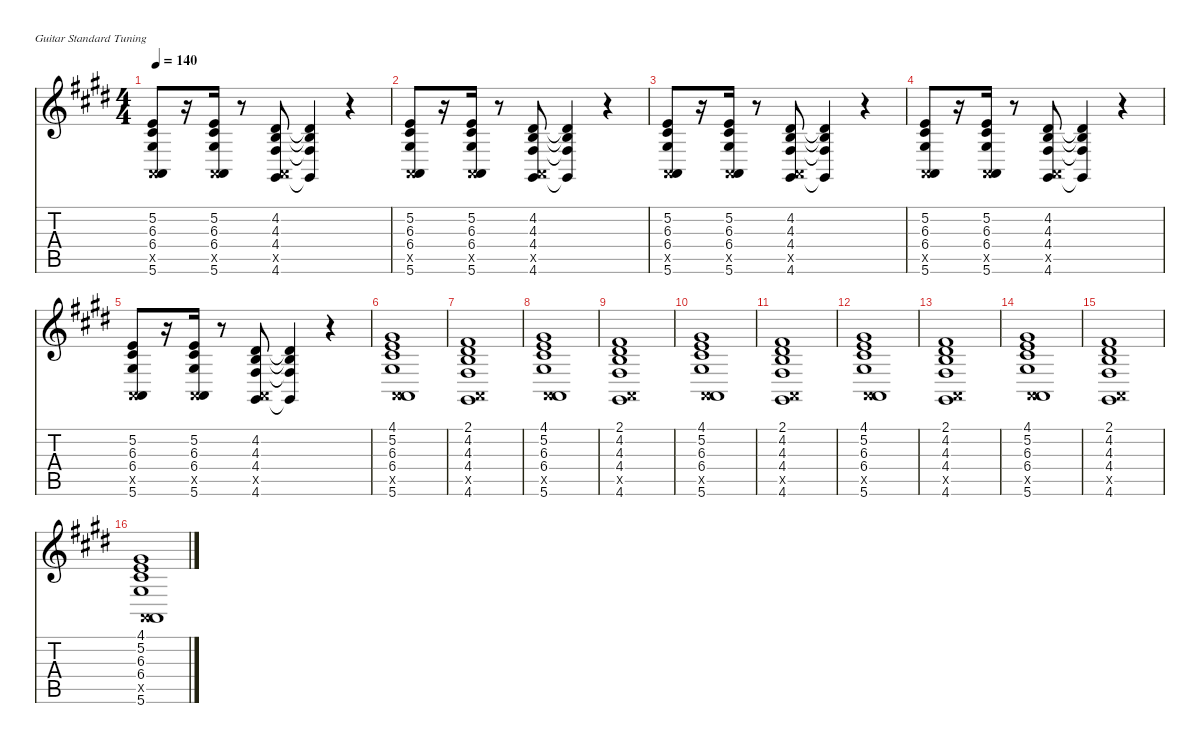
\defaultSystemsLayout 4
\hideDynamics
\bracketExtendMode nobrackets
\singleTrackTrackNamePolicy hidden
\multiTrackTrackNamePolicy hidden
\firstSystemTrackNameMode fullname
\firstSystemTrackNameOrientation horizontal
\otherSystemsTrackNameOrientation horizontal
\track ("Keyboard" "clav.") {instrument clavinet}
\staff {score tabs}
\tuning (E4 B3 G3 D3 A2 E2)
\ts (4 4)
\tempo 140
\clef g2
\ks e
(5.2{acc forcenatural} 6.3{acc #} 6.4{acc #} 0.5{x acc forcenatural} 5.6{acc forcenatural}).8{dy fff beam Up} r.16{beam Up} (5.2{acc forcenatural} 6.3{acc #} 6.4{acc #} 0.5{x acc forcenatural} 5.6{acc forcenatural}).16{beam Up} r.8{beam Up} (4.2{acc #} 4.3{acc forcenatural} 4.4{acc #} 0.5{x acc forcenatural} 4.6{acc #}).8{beam Up} (4.2{t acc #} 4.3{t acc forcenatural} 4.4{t acc #} 4.6{t acc #}).4{dy f beam Up} r.4{beam Up} |
(5.2{acc forcenatural} 6.3{acc #} 6.4{acc #} 0.5{x acc forcenatural} 5.6{acc forcenatural}).8{dy fff beam Up} r.16{beam Up} (5.2{acc forcenatural} 6.3{acc #} 6.4{acc #} 0.5{x acc forcenatural} 5.6{acc forcenatural}).16{beam Up} r.8{beam Up} (4.2{acc #} 4.3{acc forcenatural} 4.4{acc #} 0.5{x acc forcenatural} 4.6{acc #}).8{beam Up} (4.2{t acc #} 4.3{t acc forcenatural} 4.4{t acc #} 4.6{t acc #}).4{dy f beam Up} r.4{beam Up} |
(5.2{acc forcenatural} 6.3{acc #} 6.4{acc #} 0.5{x acc forcenatural} 5.6{acc forcenatural}).8{dy fff beam Up} r.16{beam Up} (5.2{acc forcenatural} 6.3{acc #} 6.4{acc #} 0.5{x acc forcenatural} 5.6{acc forcenatural}).16{beam Up} r.8{beam Up} (4.2{acc #} 4.3{acc forcenatural} 4.4{acc #} 0.5{x acc forcenatural} 4.6{acc #}).8{beam Up} (4.2{t acc #} 4.3{t acc forcenatural} 4.4{t acc #} 4.6{t acc #}).4{dy f beam Up} r.4{beam Up} |
(5.2{acc forcenatural} 6.3{acc #} 6.4{acc #} 0.5{x acc forcenatural} 5.6{acc forcenatural}).8{dy fff beam Up} r.16{beam Up} (5.2{acc forcenatural} 6.3{acc #} 6.4{acc #} 0.5{x acc forcenatural} 5.6{acc forcenatural}).16{beam Up} r.8{beam Up} (4.2{acc #} 4.3{acc forcenatural} 4.4{acc #} 0.5{x acc forcenatural} 4.6{acc #}).8{beam Up} (4.2{t acc #} 4.3{t acc forcenatural} 4.4{t acc #} 4.6{t acc #}).4{dy f beam Up} r.4{beam Up} |
(5.2{acc forcenatural} 6.3{acc #} 6.4{acc #} 0.5{x acc forcenatural} 5.6{acc forcenatural}).8{dy fff beam Up} r.16{beam Up} (5.2{acc forcenatural} 6.3{acc #} 6.4{acc #} 0.5{x acc forcenatural} 5.6{acc forcenatural}).16{beam Up} r.8{beam Up} (4.2{acc #} 4.3{acc forcenatural} 4.4{acc #} 0.5{x acc forcenatural} 4.6{acc #}).8{beam Up} (4.2{t acc #} 4.3{t acc forcenatural} 4.4{t acc #} 4.6{t acc #}).4{dy f beam Up} r.4{beam Up} |
(4.1{acc #} 5.2{acc forcenatural} 6.3{acc #} 6.4{acc #} 0.5{x acc forcenatural} 5.6{acc forcenatural}).1{dy fff beam Up} |
(2.1{acc #} 4.2{acc #} 4.3{acc forcenatural} 4.4{acc #} 0.5{x acc forcenatural} 4.6{acc #}).1{beam Up} |
(4.1{acc #} 5.2{acc forcenatural} 6.3{acc #} 6.4{acc #} 0.5{x acc forcenatural} 5.6{acc forcenatural}).1{beam Up} |
(2.1{acc #} 4.2{acc #} 4.3{acc forcenatural} 4.4{acc #} 0.5{x acc forcenatural} 4.6{acc #}).1{beam Up} |
(4.1{acc #} 5.2{acc forcenatural} 6.3{acc #} 6.4{acc #} 0.5{x acc forcenatural} 5.6{acc forcenatural}).1{beam Up} |
(2.1{acc #} 4.2{acc #} 4.3{acc forcenatural} 4.4{acc #} 0.5{x acc forcenatural} 4.6{acc #}).1{beam Up} |
(4.1{acc #} 5.2{acc forcenatural} 6.3{acc #} 6.4{acc #} 0.5{x acc forcenatural} 5.6{acc forcenatural}).1{beam Up} |
(2.1{acc #} 4.2{acc #} 4.3{acc forcenatural} 4.4{acc #} 0.5{x acc forcenatural} 4.6{acc #}).1{beam Up} |
(4.1{acc #} 5.2{acc forcenatural} 6.3{acc #} 6.4{acc #} 0.5{x acc forcenatural} 5.6{acc forcenatural}).1{beam Up} |
(2.1{acc #} 4.2{acc #} 4.3{acc forcenatural} 4.4{acc #} 0.5{x acc forcenatural} 4.6{acc #}).1{beam Up} |
(4.1{acc #} 5.2{acc forcenatural} 6.3{acc #} 6.4{acc #} 0.5{x acc forcenatural} 5.6{acc forcenatural}).1{beam Up}
